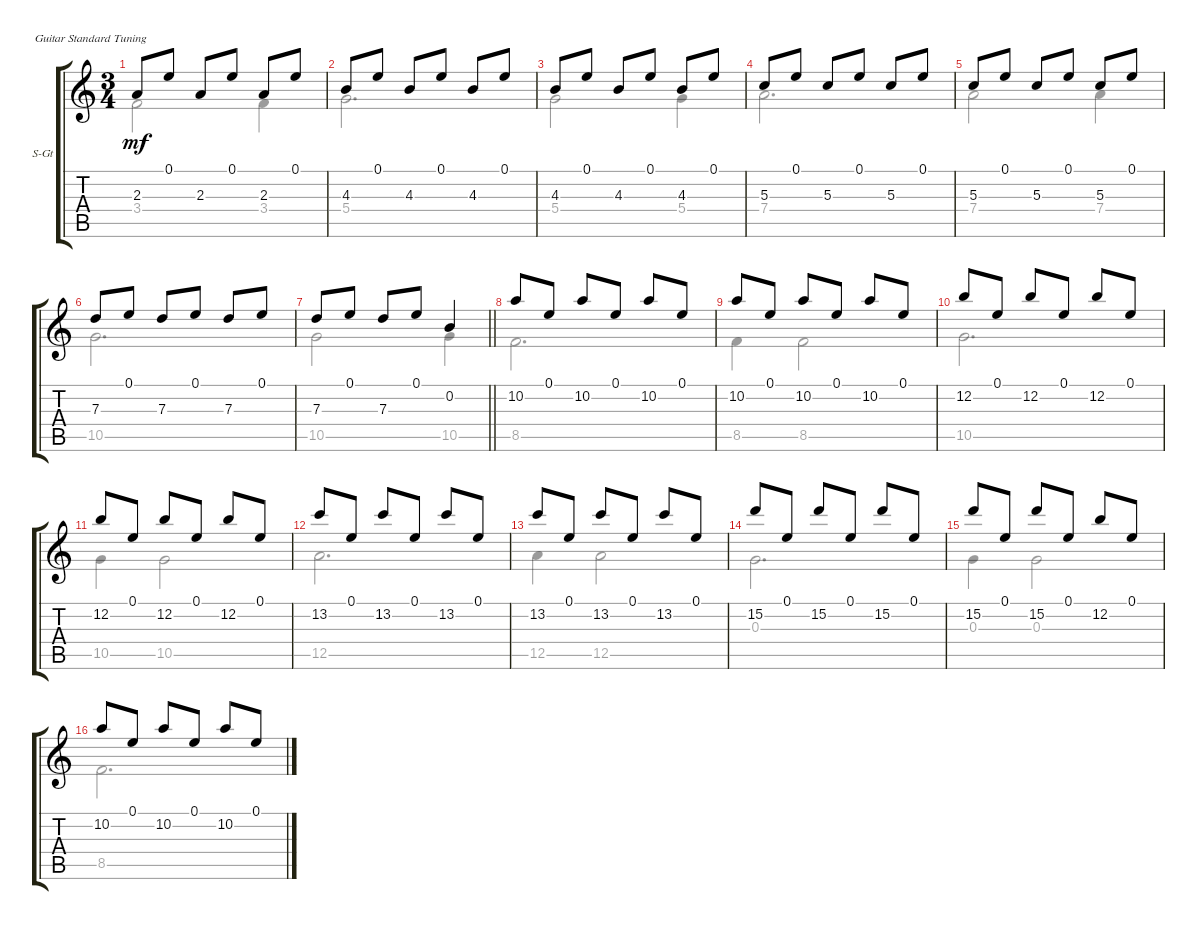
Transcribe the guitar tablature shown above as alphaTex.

\defaultSystemsLayout 4
\bracketExtendMode groupsimilarinstruments
\firstSystemTrackNameOrientation horizontal
\otherSystemsTrackNameOrientation horizontal
\track ("Steel Guitar" "S-Gt") {instrument acousticguitarsteel}
\staff {score tabs}
\tuning (E4 B3 G3 D3 A2 E2)
\voice
\ts (3 4)
\tempo (110 hide)
\clef g2
\ks c
2.3.8{dy mf} 0.1.8 2.3.8 0.1.8 2.3.8 0.1.8 |
4.3.8 0.1.8 4.3.8 0.1.8 4.3.8 0.1.8 |
4.3.8 0.1.8 4.3.8 0.1.8 4.3.8 0.1.8 |
5.3.8 0.1.8 5.3.8 0.1.8 5.3.8 0.1.8 |
5.3.8 0.1.8 5.3.8 0.1.8 5.3.8 0.1.8 |
7.3.8 0.1.8 7.3.8 0.1.8 7.3.8 0.1.8 |
\barLineRight lightlight
7.3.8 0.1.8 7.3.8 0.1.8 0.2.4 |
10.2.8 0.1.8 10.2.8 0.1.8 10.2.8 0.1.8 |
10.2.8 0.1.8 10.2.8 0.1.8 10.2.8 0.1.8 |
12.2.8 0.1.8 12.2.8 0.1.8 12.2.8 0.1.8 |
12.2.8 0.1.8 12.2.8 0.1.8 12.2.8 0.1.8 |
13.2.8 0.1.8 13.2.8 0.1.8 13.2.8 0.1.8 |
13.2.8 0.1.8 13.2.8 0.1.8 13.2.8 0.1.8 |
15.2.8 0.1.8 15.2.8 0.1.8 15.2.8 0.1.8 |
15.2.8 0.1.8 15.2.8 0.1.8 12.2.8 0.1.8 |
10.2.8 0.1.8 10.2.8 0.1.8 10.2.8 0.1.8
\voice
\clef g2
\ottava regular
\simile none
\ks c
3.4.2{dy mf} 3.4.4 |
5.4.2{d} |
5.4.2 5.4.4 |
7.4.2{d} |
7.4.2 7.4.4 |
10.5.2{d} |
\barLineRight lightlight
10.5.2 10.5.4 |
8.5.2{d} |
8.5.4 8.5.2 |
10.5.2{d} |
10.5.4 10.5.2 |
12.5.2{d} |
12.5.4 12.5.2 |
0.3.2{d} |
0.3.4 0.3.2 |
8.5.2{d}
